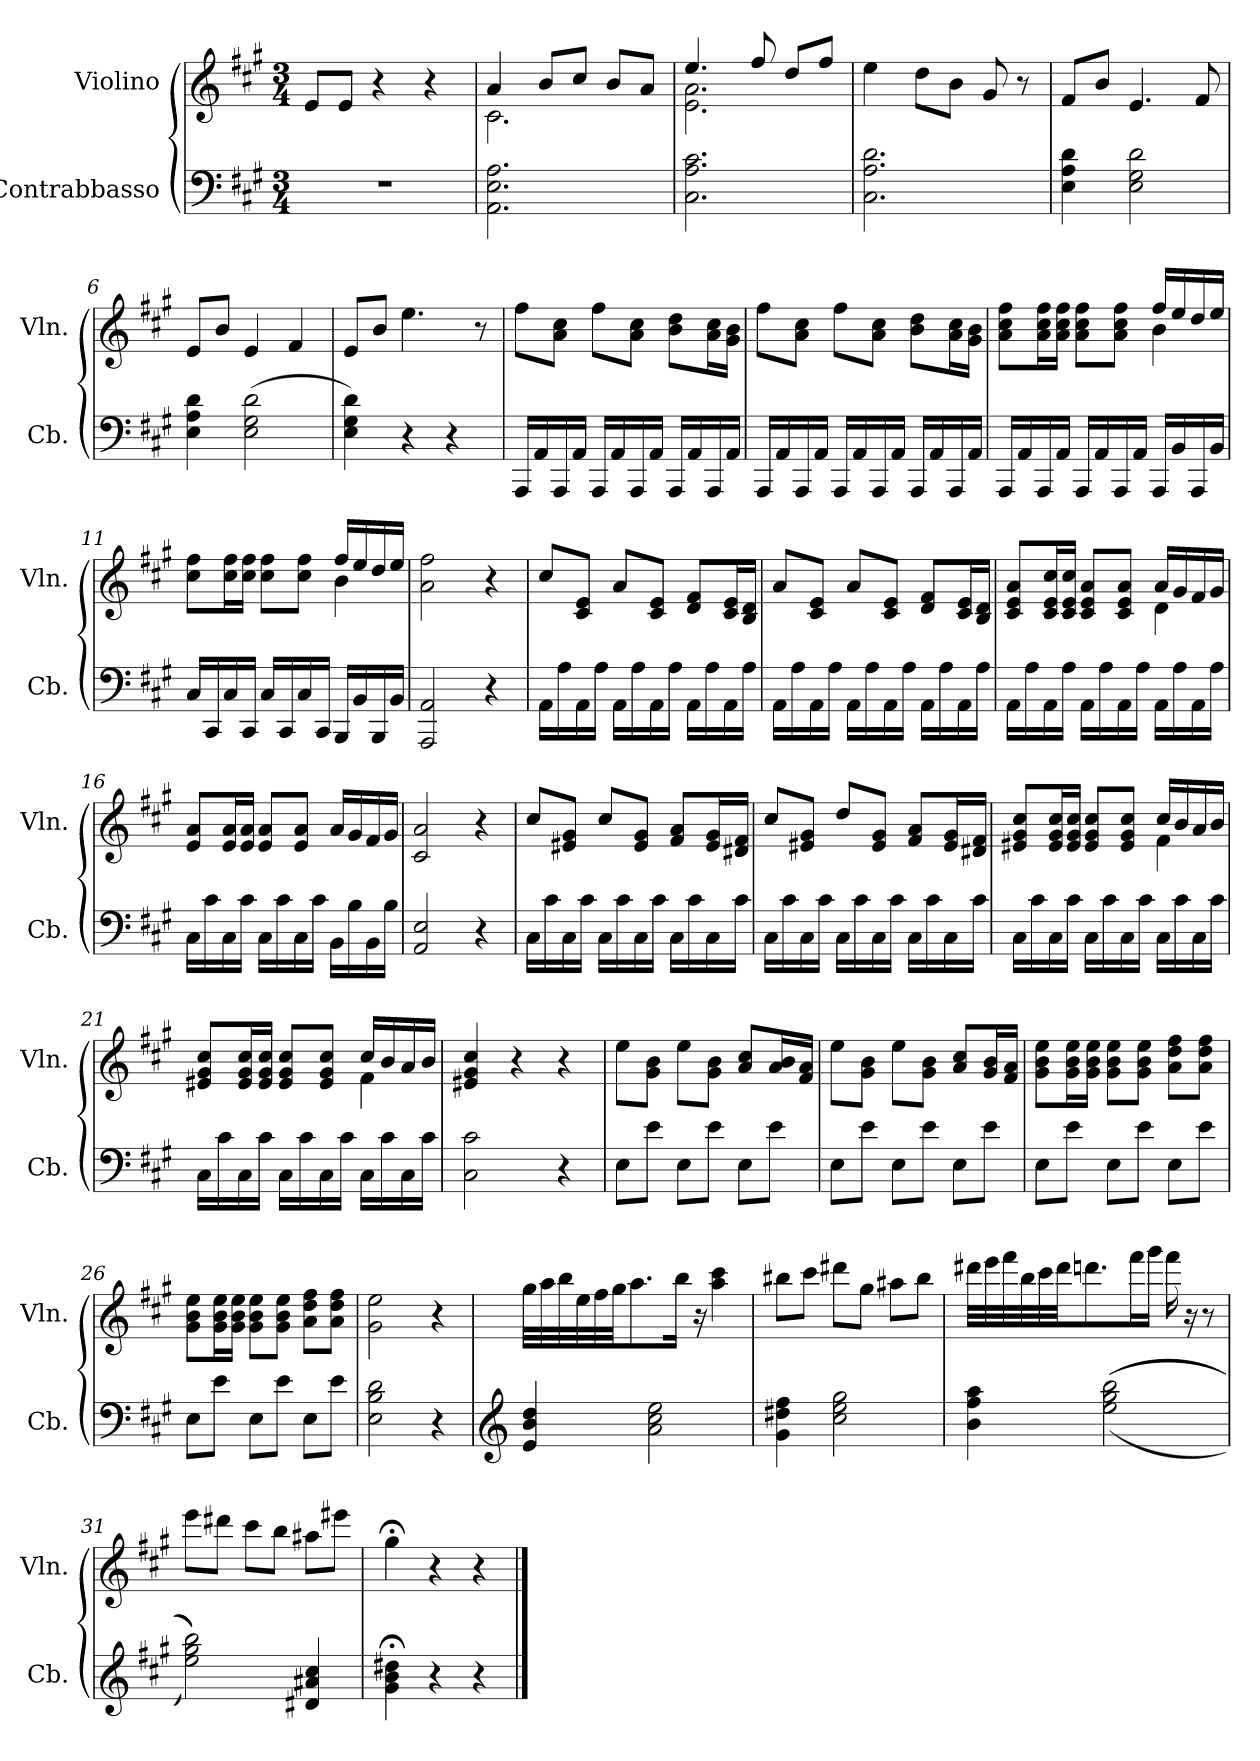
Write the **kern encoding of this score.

**kern	**kern
*part2	*part1
*staff2	*staff1
*I"Contrabbasso	*I"Violino
*I'Cb.	*I'Vln.
*clefF4	*clefG2
*ITrd7c12	*
*k[f#c#g#]	*k[f#c#g#]
*M3/4	*M3/4
=1	=1
2.r	8e/L
.	8e/J
.	4r
.	4r
=2	=2
*	*^
2.AAA\ 2.EE\ 2.AA\	4a/	2.c#\
.	8b/L	.
.	8cc#/J	.
.	8b/L	.
.	8a/J	.
=3	=3	=3
2.CC#\ 2.AA\ 2.C#\	4.ee/	2.e\ 2.a\
.	8ff#/	.
.	8dd/L	.
.	8ff#/J	.
*	*v	*v
=4	=4
2.CC#\ 2.AA\ 2.D\	4ee\
.	8dd\L
.	8b\J
.	8g#/
.	8r
!!LO:LB:g=z
=5	=5
4EE\ 4AA\ 4D\	8f#/L
.	8b/J
2EE\ 2GG#\ 2D\	4.e/
.	8f#/
=6	=6
4EE\ 4AA\ 4D\	8e/L
.	8b/J
(>2EE\ 2GG#\ 2D\	4e/
.	4f#/
=7	=7
4EE\ 4GG#\ 4D\)	8e/L
.	8b/J
4r	4.ee\
4r	.
.	8r
=8	=8
16AAAA/LL	8ff#\L
16AAA/	.
16AAAA/	8a\ 8cc#\J
16AAA/JJ	.
16AAAA/LL	8ff#\L
16AAA/	.
16AAAA/	8a\ 8cc#\J
16AAA/JJ	.
16AAAA/LL	8b\ 8dd\L
16AAA/	.
16AAAA/	16a\ 16cc#\L
16AAA/JJ	16g#\ 16b\JJ
!!LO:LB:g=z
=9	=9
16AAAA/LL	8ff#\L
16AAA/	.
16AAAA/	8a\ 8cc#\J
16AAA/JJ	.
16AAAA/LL	8ff#\L
16AAA/	.
16AAAA/	8a\ 8cc#\J
16AAA/JJ	.
16AAAA/LL	8b\ 8dd\L
16AAA/	.
16AAAA/	16a\ 16cc#\L
16AAA/JJ	16g#\ 16b\JJ
=10	=10
*	*^
16AAAA/LL	8a\ 8cc#\ 8ff#\L	2ryy
16AAA/	.	.
16AAAA/	16a\ 16cc#\ 16ff#\L	.
16AAA/JJ	16a\ 16cc#\ 16ff#\JJ	.
16AAAA/LL	8a\ 8cc#\ 8ff#\L	.
16AAA/	.	.
16AAAA/	8a\ 8cc#\ 8ff#\J	.
16AAA/JJ	.	.
16AAAA/LL	16ff#/LL	4b\
16BBB/	16ee/	.
16AAAA/	16dd/	.
16BBB/JJ	16ee/JJ	.
=11	=11	=11
16CC#/LL	8cc#\ 8ff#\L	2ryy
16CCC#/	.	.
16CC#/	16cc#\ 16ff#\L	.
16CCC#/JJ	16cc#\ 16ff#\JJ	.
16CC#/LL	8cc#\ 8ff#\L	.
16CCC#/	.	.
16CC#/	8cc#\ 8ff#\J	.
16CCC#/JJ	.	.
16BBBB/LL	16ff#/LL	4b\
16BBB/	16ee/	.
16BBBB/	16dd/	.
16BBB/JJ	16ee/JJ	.
*	*v	*v
=12	=12
2AAAA/ 2AAA/	2a\ 2ff#\
4r	4r
!!LO:LB:g=z
=13	=13
16AAA\LL	8cc#/L
16AA\	.
16AAA\	8c#/ 8e/J
16AA\JJ	.
16AAA\LL	8a/L
16AA\	.
16AAA\	8c#/ 8e/J
16AA\JJ	.
16AAA\LL	8d/ 8f#/L
16AA\	.
16AAA\	16c#/ 16e/L
16AA\JJ	16B/ 16d/JJ
=14	=14
16AAA\LL	8a/L
16AA\	.
16AAA\	8c#/ 8e/J
16AA\JJ	.
16AAA\LL	8a/L
16AA\	.
16AAA\	8c#/ 8e/J
16AA\JJ	.
16AAA\LL	8d/ 8f#/L
16AA\	.
16AAA\	16c#/ 16e/L
16AA\JJ	16B/ 16d/JJ
=15	=15
*	*^
16AAA\LL	8c#/ 8e/ 8a/L	2ryy
16AA\	.	.
16AAA\	16c#/ 16e/ 16cc#/L	.
16AA\JJ	16c#/ 16e/ 16cc#/JJ	.
16AAA\LL	8c#/ 8e/ 8a/L	.
16AA\	.	.
16AAA\	8c#/ 8e/ 8a/J	.
16AA\JJ	.	.
16AAA\LL	16a/LL	4d\
16AA\	16g#/	.
16AAA\	16f#/	.
16AA\JJ	16g#/JJ	.
*	*v	*v
!!LO:LB:g=z
=16	=16
16CC#\LL	8e/ 8a/L
16C#\	.
16CC#\	16e/ 16a/L
16C#\JJ	16e/ 16a/JJ
16CC#\LL	8e/ 8a/L
16C#\	.
16CC#\	8e/ 8a/J
16C#\JJ	.
16BBB\LL	16a/LL
16BB\	16g#/
16BBB\	16f#/
16BB\JJ	16g#/JJ
=17	=17
2AAA/ 2EE/	2c#/ 2a/
4r	4r
=18	=18
16CC#\LL	8cc#/L
16C#\	.
16CC#\	8e#X/ 8g#/J
16C#\JJ	.
16CC#\LL	8cc#/L
16C#\	.
16CC#\	8e#/ 8g#/J
16C#\JJ	.
16CC#\LL	8f#/ 8a/L
16C#\	.
16CC#\	16e#/ 16g#/L
16C#\JJ	16d#X/ 16f#/JJ
!!LO:PB:g=z
=19	=19
16CC#\LL	8cc#/L
16C#\	.
16CC#\	8e#X/ 8g#/J
16C#\JJ	.
16CC#\LL	8dd/L
16C#\	.
16CC#\	8e#/ 8g#/J
16C#\JJ	.
16CC#\LL	8f#/ 8a/L
16C#\	.
16CC#\	16e#/ 16g#/L
16C#\JJ	16d#X/ 16f#/JJ
=20	=20
*	*^
16CC#\LL	8e#X/ 8g#/ 8cc#/L	2ryy
16C#\	.	.
16CC#\	16e#/ 16g#/ 16cc#/L	.
16C#\JJ	16e#/ 16g#/ 16cc#/JJ	.
16CC#\LL	8e#/ 8g#/ 8cc#/L	.
16C#\	.	.
16CC#\	8e#/ 8g#/ 8cc#/J	.
16C#\JJ	.	.
16CC#\LL	16cc#/LL	4f#\
16C#\	16b/	.
16CC#\	16a/	.
16C#\JJ	16b/JJ	.
=21	=21	=21
16CC#\LL	8e#X/ 8g#/ 8cc#/L	2ryy
16C#\	.	.
16CC#\	16e#/ 16g#/ 16cc#/L	.
16C#\JJ	16e#/ 16g#/ 16cc#/JJ	.
16CC#\LL	8e#/ 8g#/ 8cc#/L	.
16C#\	.	.
16CC#\	8e#/ 8g#/ 8cc#/J	.
16C#\JJ	.	.
16CC#\LL	16cc#/LL	4f#\
16C#\	16b/	.
16CC#\	16a/	.
16C#\JJ	16b/JJ	.
*	*v	*v
!!LO:LB:g=z
=22	=22
2CC#\ 2C#\	4e#X/ 4g#/ 4cc#/
.	4r
4r	4r
=23	=23
8EE\L	8ee\L
8E\J	8g#\ 8b\J
8EE\L	8ee\L
8E\J	8g#\ 8b\J
8EE\L	8a/ 8cc#/L
8E\J	16a/ 16b/L
.	16f#/ 16a/JJ
=24	=24
8EE\L	8ee\L
8E\J	8g#\ 8b\J
8EE\L	8ee\L
8E\J	8g#\ 8b\J
8EE\L	8a/ 8cc#/L
8E\J	16g#/ 16b/L
.	16f#/ 16a/JJ
=25	=25
8EE\L	8g#\ 8b\ 8ee\L
8E\J	16g#\ 16b\ 16ee\L
.	16g#\ 16b\ 16ee\JJ
8EE\L	8g#\ 8b\ 8ee\L
8E\J	8g#\ 8b\ 8ee\J
8EE\L	8a\ 8dd\ 8ff#\L
8E\J	8a\ 8dd\ 8ff#\J
!!LO:LB:g=z
=26	=26
8EE\L	8g#\ 8b\ 8ee\L
8E\J	16g#\ 16b\ 16ee\L
.	16g#\ 16b\ 16ee\JJ
8EE\L	8g#\ 8b\ 8ee\L
8E\J	8g#\ 8b\ 8ee\J
8EE\L	8a\ 8dd\ 8ff#\L
8E\J	8a\ 8dd\ 8ff#\J
=27	=27
2EE\ 2BB\ 2D\	2g#\ 2ee\
4r	4r
=28	=28
*clefG2	*
4E/ 4B/ 4d/	32gg#\LLL
.	32aa\
.	32bb\
.	32ee\
.	32ff#\
.	32gg#\JJ
.	8.aa\
2A\ 2c#\ 2e\	.
.	16bb\Jk
.	16r
.	4aa\ 4ccc#\
=29	=29
4G#\ 4d#X\ 4f#\	8bb#X\L
.	8ccc#\J
2c#\ 2e\ 2g#\	8ddd#X\L
.	8gg#\J
.	8aa#X\L
.	8bb#\J
!!LO:LB:g=z
=30	=30
4B\ 4f#\ 4a\	32ddd#X\LLL
.	32eee\
.	32fff#\
.	32bb\
.	32ccc#\
.	32ddd#\JJ
.	8.dddn\
(>(>(>2e\ 2g#\ 2b\	.
.	16fff#\L
.	16ggg#\JJ
.	16fff#\
.	16r
.	8r
=31	=31
2e\ 2g#\ 2b\)))	8eee\L
.	8ddd#X\J
.	8ccc#\L
.	8bb\J
4D#X/ 4A#X/ 4c#/	8aa#X\L
.	8eee#X\J
=32	=32
4G#\;< 4B\;< 4d#X\;<	4gg#;<\
4r	4r
4r	4r
==	==
*-	*-
